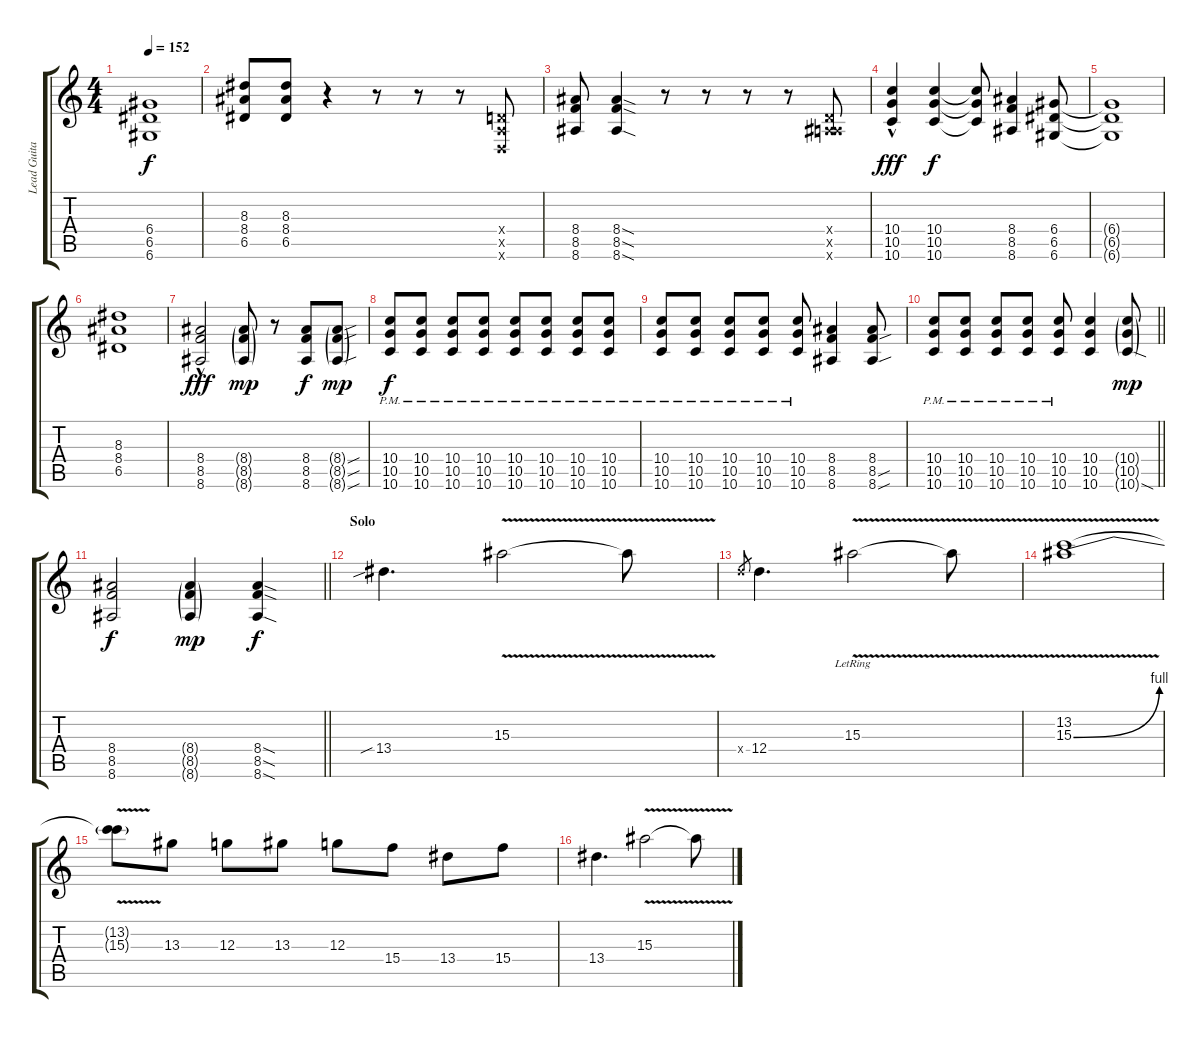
\track ("Lead Guitar" "Lead Guita") {instrument overdrivenguitar}
\staff {score tabs}
\tuning (E4 B3 G3 D3 A2 D2) {hide}
\ts (4 4)
\tempo 152
\clef g2
\ks c
(6.4{t} 6.5{t} 6.6{t}).1{dy f} |
(8.3 8.4 6.5).8 (8.3 8.4 6.5).8 r.4 r.8 r.8 r.8 (0.4{x} 0.5{x} 0.6{x}).8 |
(8.4 8.5 8.6).8 (8.4{sod} 8.5{sod} 8.6{sod}).4 r.8 r.8 r.8 r.8 (0.4{x} 0.5{x} 8.6{x}).8 |
(10.4{hac} 10.5 10.6).4{dy fff} (10.4 10.5 10.6).4{dy f} (10.4{t} 10.5{t} 10.6{t}).8 (8.4 8.5 8.6).4 (6.4 6.5 6.6).8 |
(6.4{t} 6.5{t} 6.6{t}).1 |
(8.3 8.4 6.5).1 |
(8.4 8.5 8.6{hac}).2{dy fff} (8.4{g} 8.5{g} 8.6{g}).8{dy mp} r.8 (8.4 8.5 8.6).8{dy f} (8.4{sou g} 8.5{sou g} 8.6{sou g}).8{dy mp} |
(10.4{pm} 10.5{pm} 10.6{pm}).8{dy f} (10.4{pm} 10.5{pm} 10.6{pm}).8 (10.4{pm} 10.5{pm} 10.6{pm}).8 (10.4{pm} 10.5{pm} 10.6{pm}).8 (10.4{pm} 10.5{pm} 10.6{pm}).8 (10.4{pm} 10.5{pm} 10.6{pm}).8 (10.4{pm} 10.5{pm} 10.6{pm}).8 (10.4{pm} 10.5{pm} 10.6{pm}).8 |
(10.4{pm} 10.5{pm} 10.6{pm}).8 (10.4{pm} 10.5{pm} 10.6{pm}).8 (10.4{pm} 10.5{pm} 10.6{pm}).8 (10.4{pm} 10.5{pm} 10.6{pm}).8 (10.4{pm} 10.5{pm} 10.6{pm}).8 (8.4 8.5 8.6).4 (8.4 8.5{sou} 8.6{sou}).8 |
\barLineRight lightlight
(10.4{pm} 10.5{pm} 10.6{pm}).8 (10.4{pm} 10.5{pm} 10.6{pm}).8 (10.4{pm} 10.5{pm} 10.6{pm}).8 (10.4{pm} 10.5{pm} 10.6{pm}).8 (10.4{pm} 10.5{pm} 10.6{pm}).8 (10.4 10.5 10.6).4 (10.4{g} 10.5{g} 10.6{sod g}).8{dy mp} |
\section ("" "")
\barLineRight lightlight
(8.4 8.5 8.6).2{dy f} (8.4{g} 8.5{g} 8.6{g}).4{dy mp} (8.4{sod} 8.5{sod} 8.6{sod}).4{dy f} |
\section ("" "Solo")
13.4{sib}.4{d} 15.3{v}.2 15.3{t}.8 |
12.4{x}.8{gr} 12.4.4{d} 15.3{v lr}.2 15.3{v t}.8 |
(13.2{v} 15.3{be (bend 0 0 60 4) v}).1 |
(13.2{t} 15.3{t}).8 13.3.8 12.3.8 13.3.8 12.3.8 15.4.8 13.4.8 15.4.8 |
13.4.4{d} 15.3{v}.2 15.3{t}.8
